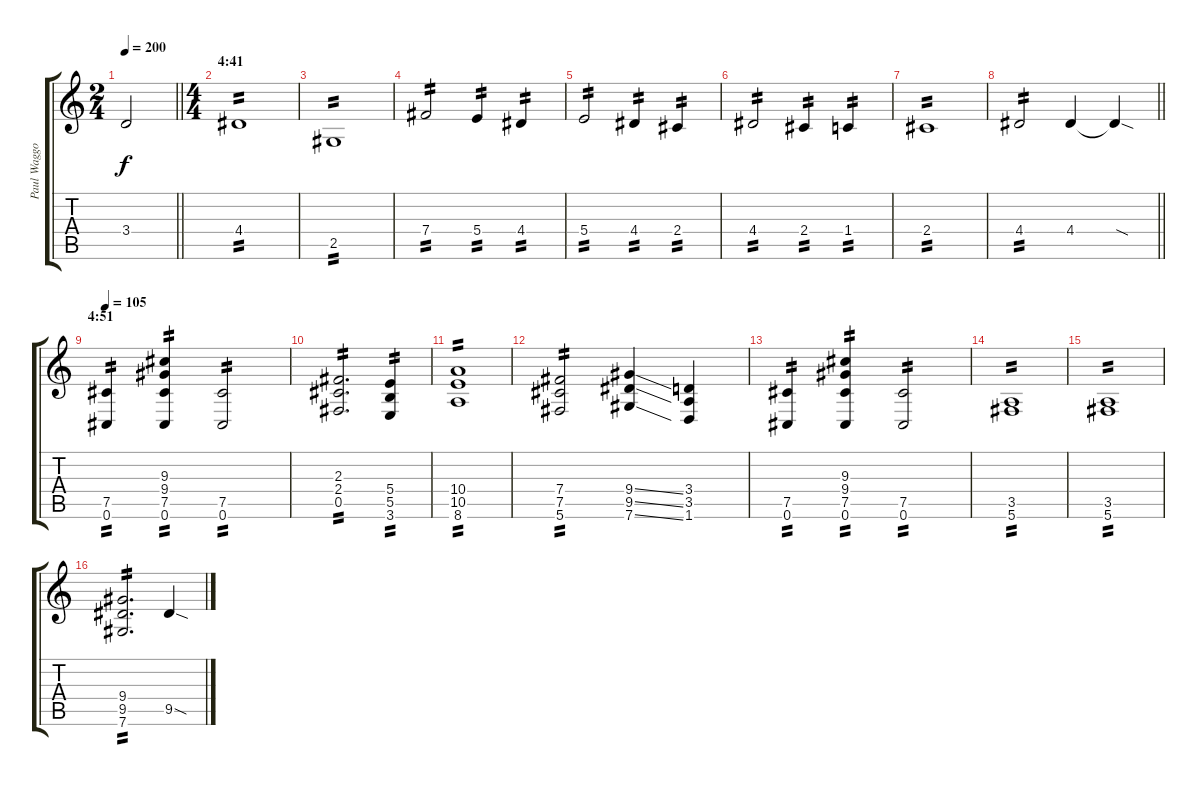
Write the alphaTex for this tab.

\track ("Paul Waggoner" "Paul Waggo") {instrument distortionguitar}
\staff {score tabs}
\tuning (Db4 Ab3 E3 B2 Gb2 Db2) {hide}
\ts (2 4)
\tempo 200
\clef g2
\barLineRight lightlight
\ks c
3.4.2{dy f} |
\ts (4 4)
\section ("" "4:41")
4.4.1{tp 2} |
2.5.1{tp 2} |
7.4.2{tp 2} 5.4.4{tp 2} 4.4.4{tp 2} |
5.4.2{tp 2} 4.4.4{tp 2} 2.4.4{tp 2} |
4.4.2{tp 2} 2.4.4{tp 2} 1.4.4{tp 2} |
2.4.1{tp 2} |
\barLineRight lightlight
4.4.2{tp 2} 4.4.4 4.4{sod t}.4 |
\section ("" "4:51")
\tempo 105
(7.5 0.6).4{tp 2} (9.3 9.4 7.5 0.6).4{tp 2} (7.5 0.6).2{tp 2} |
(2.3 2.4 0.5).2{d tp 2} (5.4 5.5 3.6).4{tp 2} |
(10.4 10.5 8.6).1{tp 2} |
(7.4 7.5 5.6).2{tp 2} (9.4{ss} 9.5{ss} 7.6{ss}).4 (3.4 3.5 1.6).4 |
(7.5 0.6).4{tp 2} (9.3 9.4 7.5 0.6).4{tp 2} (7.5 0.6).2{tp 2} |
(3.5 5.6).1{tp 2} |
(3.5 5.6).1{tp 2} |
(9.4 9.5 7.6).2{d tp 2} 9.5{sod}.4
